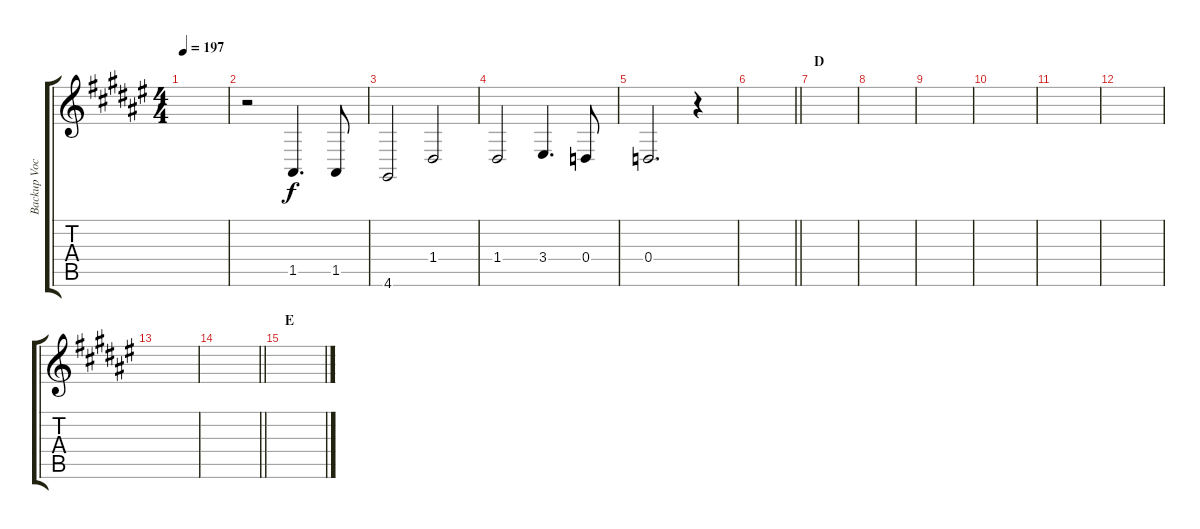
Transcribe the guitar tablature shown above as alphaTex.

\track ("Backup Vocals" "Backup Voc") {instrument altosax}
\staff {score tabs}
\tuning (E4 B3 G3 D3 A2 E2) {hide}
\ts (4 4)
\tempo 197
\clef g2
\ks f#
|
r.2 1.5.4{d} 1.5.8 |
4.6.2 1.4.2 |
1.4.2 3.4.4{d} 0.4.8 |
0.4.2{d} r.4 |
\barLineRight lightlight
|
\section ("" "D")
|
|
|
|
|
|
|
\barLineRight lightlight
|
\section ("" "E")
